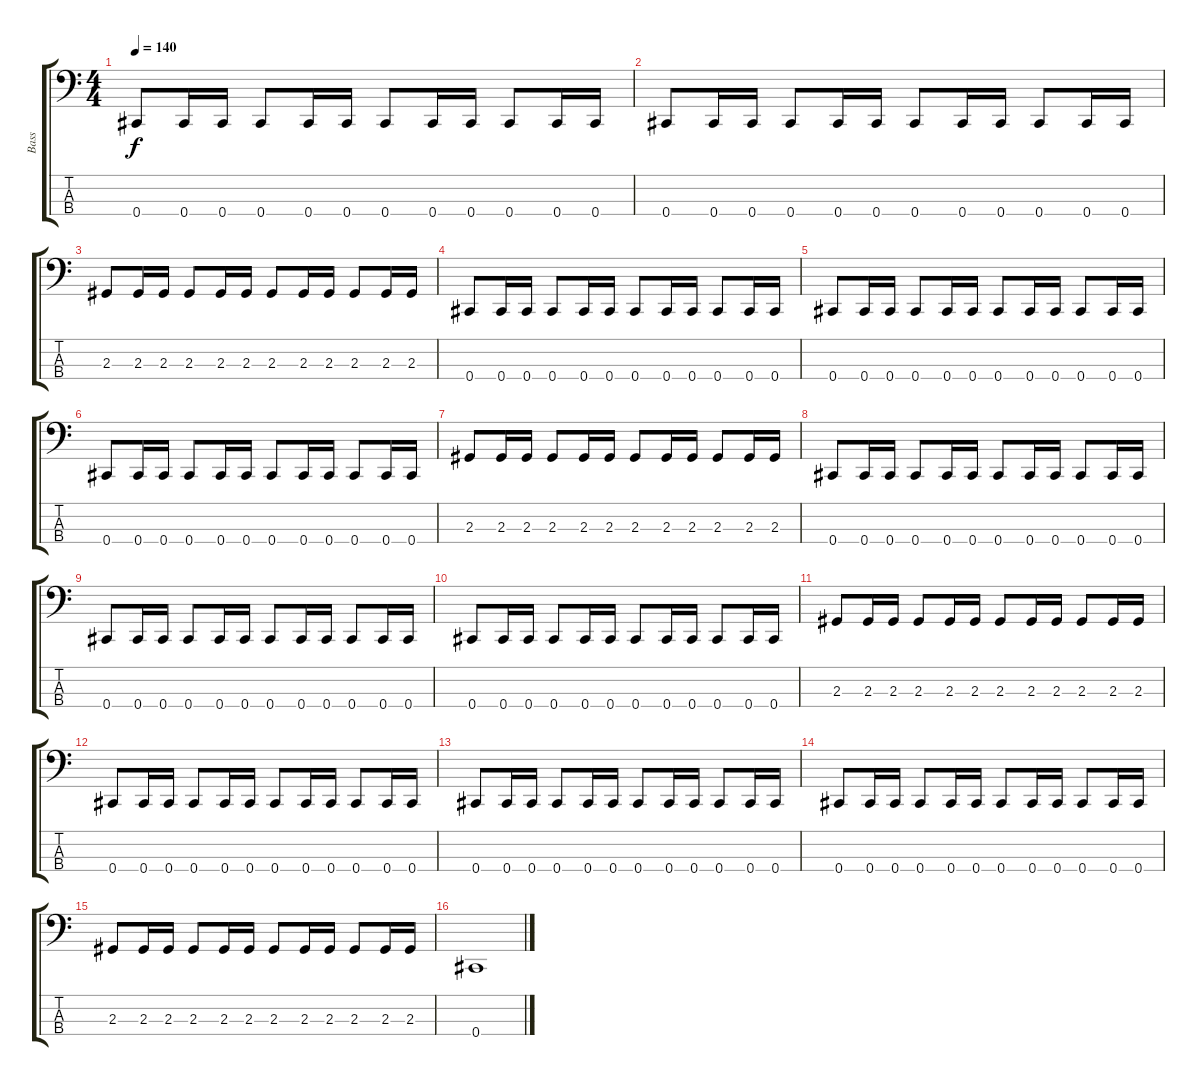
\track ("Bass" "Bass") {instrument electricbasspick}
\staff {score tabs}
\tuning (E2 B1 Gb1 Db1) {hide}
\ts (4 4)
\tempo 140
\clef f4
\ks c
0.4.8{dy f} 0.4.16 0.4.16 0.4.8 0.4.16 0.4.16 0.4.8 0.4.16 0.4.16 0.4.8 0.4.16 0.4.16 |
0.4.8 0.4.16 0.4.16 0.4.8 0.4.16 0.4.16 0.4.8 0.4.16 0.4.16 0.4.8 0.4.16 0.4.16 |
2.3.8 2.3.16 2.3.16 2.3.8 2.3.16 2.3.16 2.3.8 2.3.16 2.3.16 2.3.8 2.3.16 2.3.16 |
0.4.8 0.4.16 0.4.16 0.4.8 0.4.16 0.4.16 0.4.8 0.4.16 0.4.16 0.4.8 0.4.16 0.4.16 |
0.4.8 0.4.16 0.4.16 0.4.8 0.4.16 0.4.16 0.4.8 0.4.16 0.4.16 0.4.8 0.4.16 0.4.16 |
0.4.8 0.4.16 0.4.16 0.4.8 0.4.16 0.4.16 0.4.8 0.4.16 0.4.16 0.4.8 0.4.16 0.4.16 |
2.3.8 2.3.16 2.3.16 2.3.8 2.3.16 2.3.16 2.3.8 2.3.16 2.3.16 2.3.8 2.3.16 2.3.16 |
0.4.8 0.4.16 0.4.16 0.4.8 0.4.16 0.4.16 0.4.8 0.4.16 0.4.16 0.4.8 0.4.16 0.4.16 |
0.4.8 0.4.16 0.4.16 0.4.8 0.4.16 0.4.16 0.4.8 0.4.16 0.4.16 0.4.8 0.4.16 0.4.16 |
0.4.8 0.4.16 0.4.16 0.4.8 0.4.16 0.4.16 0.4.8 0.4.16 0.4.16 0.4.8 0.4.16 0.4.16 |
2.3.8 2.3.16 2.3.16 2.3.8 2.3.16 2.3.16 2.3.8 2.3.16 2.3.16 2.3.8 2.3.16 2.3.16 |
0.4.8 0.4.16 0.4.16 0.4.8 0.4.16 0.4.16 0.4.8 0.4.16 0.4.16 0.4.8 0.4.16 0.4.16 |
0.4.8 0.4.16 0.4.16 0.4.8 0.4.16 0.4.16 0.4.8 0.4.16 0.4.16 0.4.8 0.4.16 0.4.16 |
0.4.8 0.4.16 0.4.16 0.4.8 0.4.16 0.4.16 0.4.8 0.4.16 0.4.16 0.4.8 0.4.16 0.4.16 |
2.3.8 2.3.16 2.3.16 2.3.8 2.3.16 2.3.16 2.3.8 2.3.16 2.3.16 2.3.8 2.3.16 2.3.16 |
0.4.1
